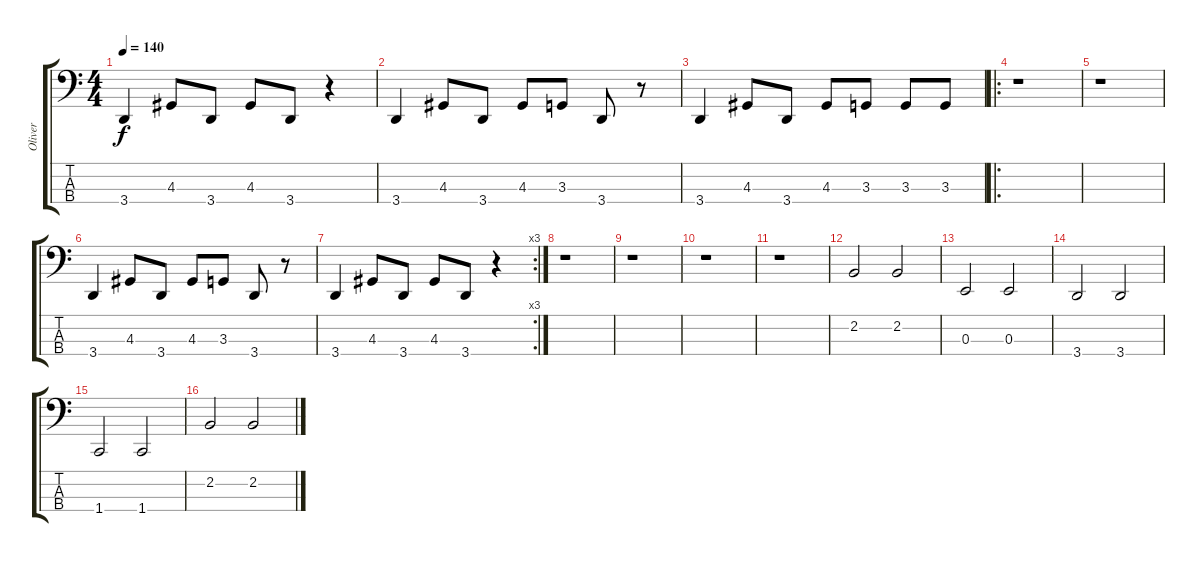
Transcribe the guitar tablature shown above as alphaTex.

\track ("Oliver" "Oliver") {instrument electricbassfinger}
\staff {score tabs}
\tuning (D2 A1 E1 B0) {hide}
\ts (4 4)
\tempo 140
\clef f4
\ks c
3.4.4{dy f} 4.3.8 3.4.8 4.3.8 3.4.8 r.4 |
3.4.4 4.3.8 3.4.8 4.3.8 3.3.8 3.4.8 r.8 |
3.4.4 4.3.8 3.4.8 4.3.8 3.3.8 3.3.8 3.3.8 |
\ro
r.1 |
r.1 |
3.4.4 4.3.8 3.4.8 4.3.8 3.3.8 3.4.8 r.8 |
\rc 3
3.4.4 4.3.8 3.4.8 4.3.8 3.4.8 r.4 |
r.1 |
r.1 |
r.1 |
r.1 |
2.2.2 2.2.2 |
0.3.2 0.3.2 |
3.4.2 3.4.2 |
1.4.2 1.4.2 |
2.2.2 2.2.2
